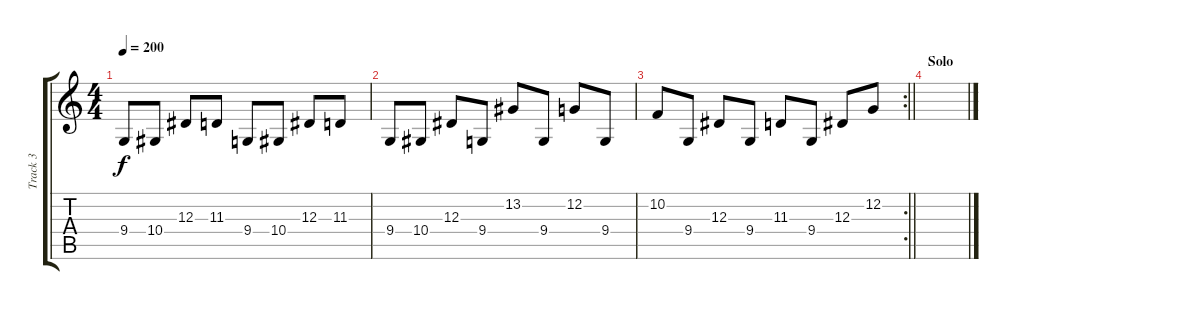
\track ("Track 3" "Track 3") {instrument harpsichord}
\staff {score tabs}
\tuning (C4 G3 Eb3 Bb2 F2 C2) {hide}
\ts (4 4)
\tempo 200
\clef g2
\ks c
9.4.8{dy f} 10.4.8 12.3.8 11.3.8 9.4.8 10.4.8 12.3.8 11.3.8 |
9.4.8 10.4.8 12.3.8 9.4.8 13.2.8 9.4.8 12.2.8 9.4.8 |
\rc 2
\barLineRight lightlight
10.2.8 9.4.8 12.3.8 9.4.8 11.3.8 9.4.8 12.3.8 12.2.8 |
\section ("" "Solo")
